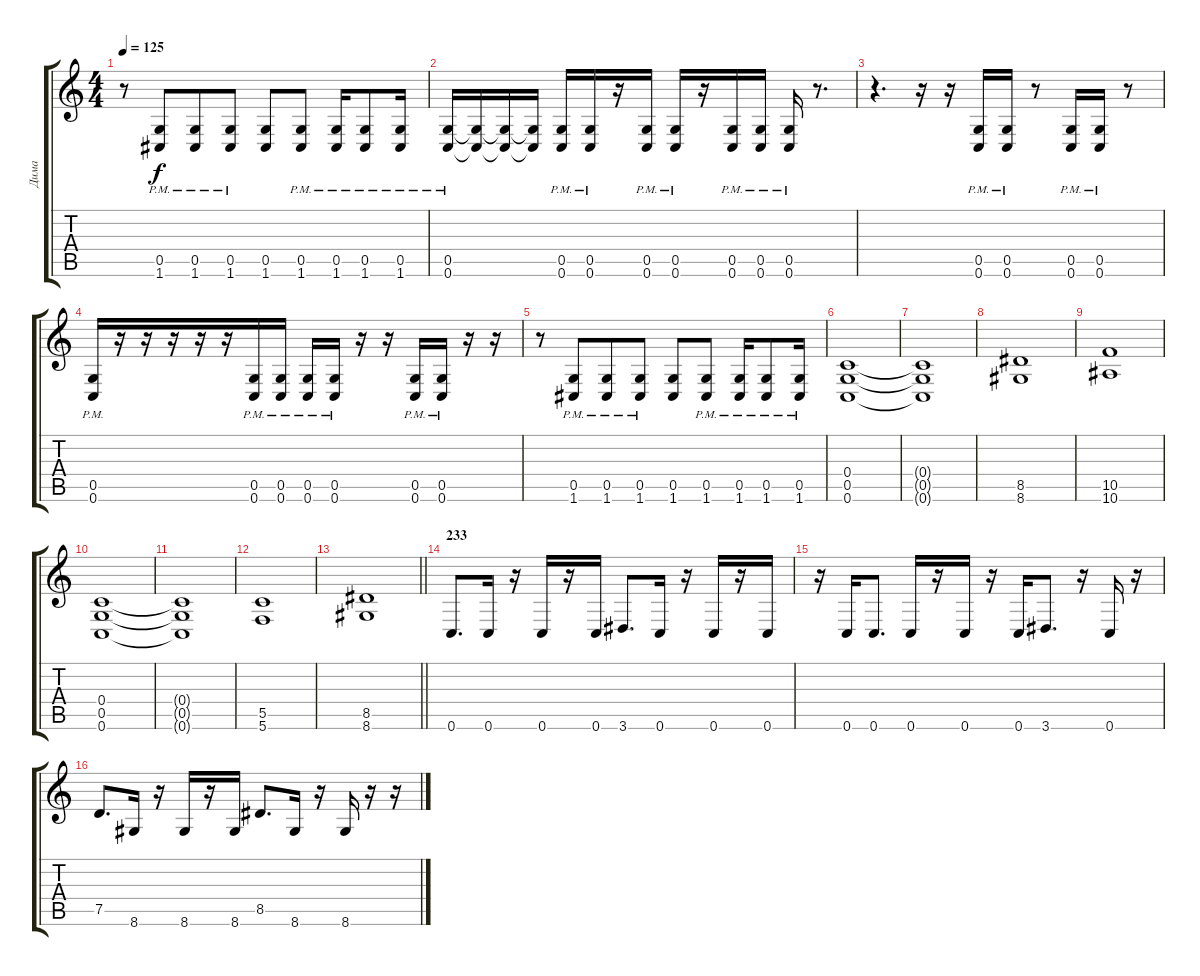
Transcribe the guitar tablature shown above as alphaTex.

\track ("Дима" "Дима") {instrument distortionguitar}
\staff {score tabs}
\tuning (D4 A3 F3 C3 G2 C2) {hide}
\ts (4 4)
\tempo 125
\clef g2
\ks c
r.8{dy f beam merge} (0.5{pm} 1.6{pm}).8{beam merge} (0.5{pm} 1.6{pm}).8{beam merge} (0.5{pm} 1.6{pm}).8 (0.5 1.6).8 (0.5{pm} 1.6{pm}).8 (0.5{pm} 1.6{pm}).16{beam merge} (0.5{pm} 1.6{pm}).8 (0.5{pm} 1.6{pm}).16 |
(0.5{pm} 0.6{pm}).16{beam merge} (0.5{t} 0.6{t}).16 (0.5{t} 0.6{t}).16{beam merge} (0.5{t} 0.6{t}).16 (0.5{pm} 0.6{pm}).16 (0.5{pm} 0.6{pm}).16 r.16{beam merge} (0.5{pm} 0.6{pm}).16 (0.5{pm} 0.6{pm}).16 r.16 (0.5{pm} 0.6{pm}).16 (0.5{pm} 0.6{pm}).16 (0.5{pm} 0.6{pm}).16 r.8{d} |
r.4{d} r.16{beam merge} r.16 (0.5{pm} 0.6{pm}).16{beam merge} (0.5{pm} 0.6{pm}).16 r.8 (0.5{pm} 0.6{pm}).16 (0.5{pm} 0.6{pm}).16 r.8 |
(0.5{pm} 0.6{pm}).16{beam merge} r.16{beam merge} r.16{beam merge} r.16{beam merge} r.16 r.16 (0.5{pm} 0.6{pm}).16{beam merge} (0.5{pm} 0.6{pm}).16 (0.5{pm} 0.6{pm}).16{beam merge} (0.5{pm} 0.6{pm}).16 r.16{beam merge} r.16 (0.5{pm} 0.6{pm}).16{beam merge} (0.5{pm} 0.6{pm}).16{beam merge} r.16 r.16 |
r.8{beam merge} (0.5{pm} 1.6{pm}).8{beam merge} (0.5{pm} 1.6{pm}).8{beam merge} (0.5{pm} 1.6{pm}).8 (0.5 1.6).8 (0.5{pm} 1.6{pm}).8 (0.5{pm} 1.6{pm}).16{beam merge} (0.5{pm} 1.6{pm}).8 (0.5{pm} 1.6{pm}).16 |
(0.4 0.5 0.6).1 |
(0.4{t} 0.5{t} 0.6{t}).1 |
(8.5 8.6).1 |
(10.5 10.6).1 |
(0.4 0.5 0.6).1 |
(0.4{t} 0.5{t} 0.6{t}).1 |
(5.5 5.6).1 |
\barLineRight lightlight
(8.5 8.6).1 |
\section ("" "233")
0.6.8{d} 0.6.16 r.16 0.6.16 r.16 0.6.16 3.6.8{d} 0.6.16 r.16 0.6.16 r.16 0.6.16 |
r.16 0.6.16 0.6.8{d} 0.6.16 r.16 0.6.16 r.16 0.6.16 3.6.8{d} r.16 0.6.16 r.16 |
7.5.8{d} 8.6.16 r.16 8.6.16 r.16 8.6.16 8.5.8{d} 8.6.16 r.16 8.6.16 r.16 r.16
